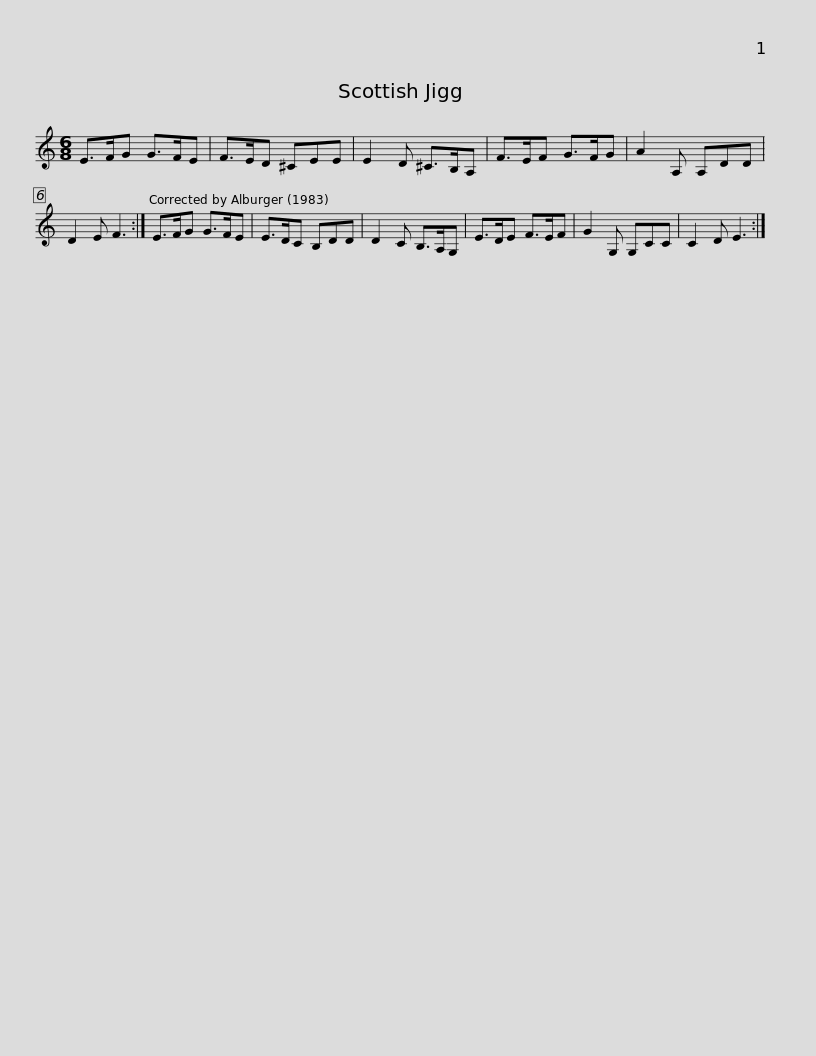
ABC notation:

X:1
L:1/8
M:6/8
I:linebreak $
K:C
V:1 treble
V:1
 E>FG G>FE | F>ED ^CEE | E2 D ^C>B,A, | F>EF G>FG | A2 A, A,DD | %5
 D2 E F3 :| E>FG G>FE |$ E>DC B,DD | D2 C B,>A,G, | E>DE F>EF | %10
 G2 G, G,CC | C2 D E3 :| %12
